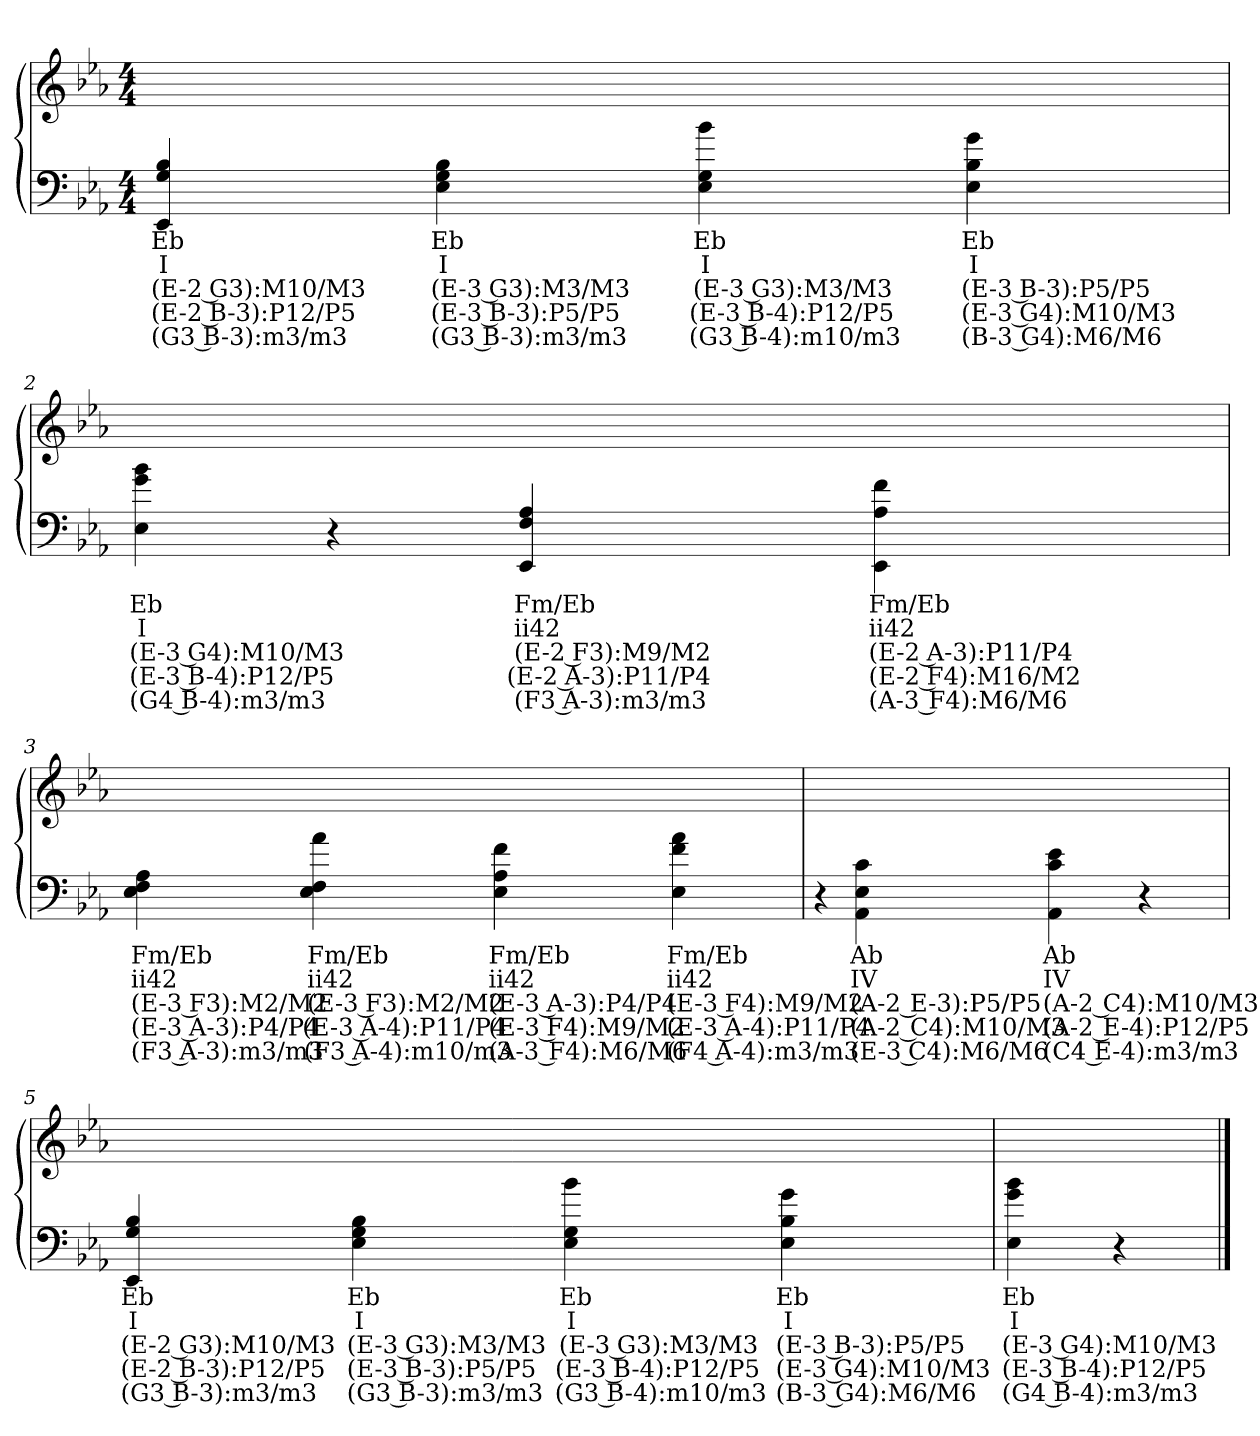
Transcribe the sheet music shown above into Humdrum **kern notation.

**kern	**text	**text	**text	**text	**text	**kern
*part2	*part2	*part2	*part2	*part2	*part2	*part1
*staff2	*staff2	*staff2	*staff2	*staff2	*staff2	*staff1
*clefF4	*	*	*	*	*	*clefG2
*k[b-e-a-]	*	*	*	*	*	*k[b-e-a-]
*E-:	*	*	*	*	*	*E-:
*M4/4	*	*	*	*	*	*M4/4
*MM60	*	*	*	*	*	*MM60
=1	=1	=1	=1	=1	=1	=1
4EE- 4G 4B-	Eb	I	(E-2 G3):M10/M3	(E-2 B-3):P12/P5	(G3 B-3):m3/m3	1ryy
4E- 4G 4B-	Eb	I	(E-3 G3):M3/M3	(E-3 B-3):P5/P5	(G3 B-3):m3/m3	.
4E- 4G 4b-	Eb	I	(E-3 G3):M3/M3	(E-3 B-4):P12/P5	(G3 B-4):m10/m3	.
4E- 4B- 4g	Eb	I	(E-3 B-3):P5/P5	(E-3 G4):M10/M3	(B-3 G4):M6/M6	.
=2	=2	=2	=2	=2	=2	=2
4E- 4g 4b-	Eb	I	(E-3 G4):M10/M3	(E-3 B-4):P12/P5	(G4 B-4):m3/m3	1ryy
4r	.	.	.	.	.	.
4EE- 4F 4A-	Fm/Eb	ii42	(E-2 F3):M9/M2	(E-2 A-3):P11/P4	(F3 A-3):m3/m3	.
4EE- 4A- 4f	Fm/Eb	ii42	(E-2 A-3):P11/P4	(E-2 F4):M16/M2	(A-3 F4):M6/M6	.
=3	=3	=3	=3	=3	=3	=3
4E- 4F 4A-	Fm/Eb	ii42	(E-3 F3):M2/M2	(E-3 A-3):P4/P4	(F3 A-3):m3/m3	1ryy
4E- 4F 4a-	Fm/Eb	ii42	(E-3 F3):M2/M2	(E-3 A-4):P11/P4	(F3 A-4):m10/m3	.
4E- 4A- 4f	Fm/Eb	ii42	(E-3 A-3):P4/P4	(E-3 F4):M9/M2	(A-3 F4):M6/M6	.
4E- 4f 4a-	Fm/Eb	ii42	(E-3 F4):M9/M2	(E-3 A-4):P11/P4	(F4 A-4):m3/m3	.
=4	=4	=4	=4	=4	=4	=4
4r	.	.	.	.	.	1ryy
4AA- 4E- 4c	Ab	IV	(A-2 E-3):P5/P5	(A-2 C4):M10/M3	(E-3 C4):M6/M6	.
4AA- 4c 4e-	Ab	IV	(A-2 C4):M10/M3	(A-2 E-4):P12/P5	(C4 E-4):m3/m3	.
4r	.	.	.	.	.	.
=5	=5	=5	=5	=5	=5	=5
4EE- 4G 4B-	Eb	I	(E-2 G3):M10/M3	(E-2 B-3):P12/P5	(G3 B-3):m3/m3	1ryy
4E- 4G 4B-	Eb	I	(E-3 G3):M3/M3	(E-3 B-3):P5/P5	(G3 B-3):m3/m3	.
4E- 4G 4b-	Eb	I	(E-3 G3):M3/M3	(E-3 B-4):P12/P5	(G3 B-4):m10/m3	.
4E- 4B- 4g	Eb	I	(E-3 B-3):P5/P5	(E-3 G4):M10/M3	(B-3 G4):M6/M6	.
=6	=6	=6	=6	=6	=6	=6
4E- 4g 4b-	Eb	I	(E-3 G4):M10/M3	(E-3 B-4):P12/P5	(G4 B-4):m3/m3	2ryy
4r	.	.	.	.	.	.
==	==	==	==	==	==	==
*-	*-	*-	*-	*-	*-	*-
